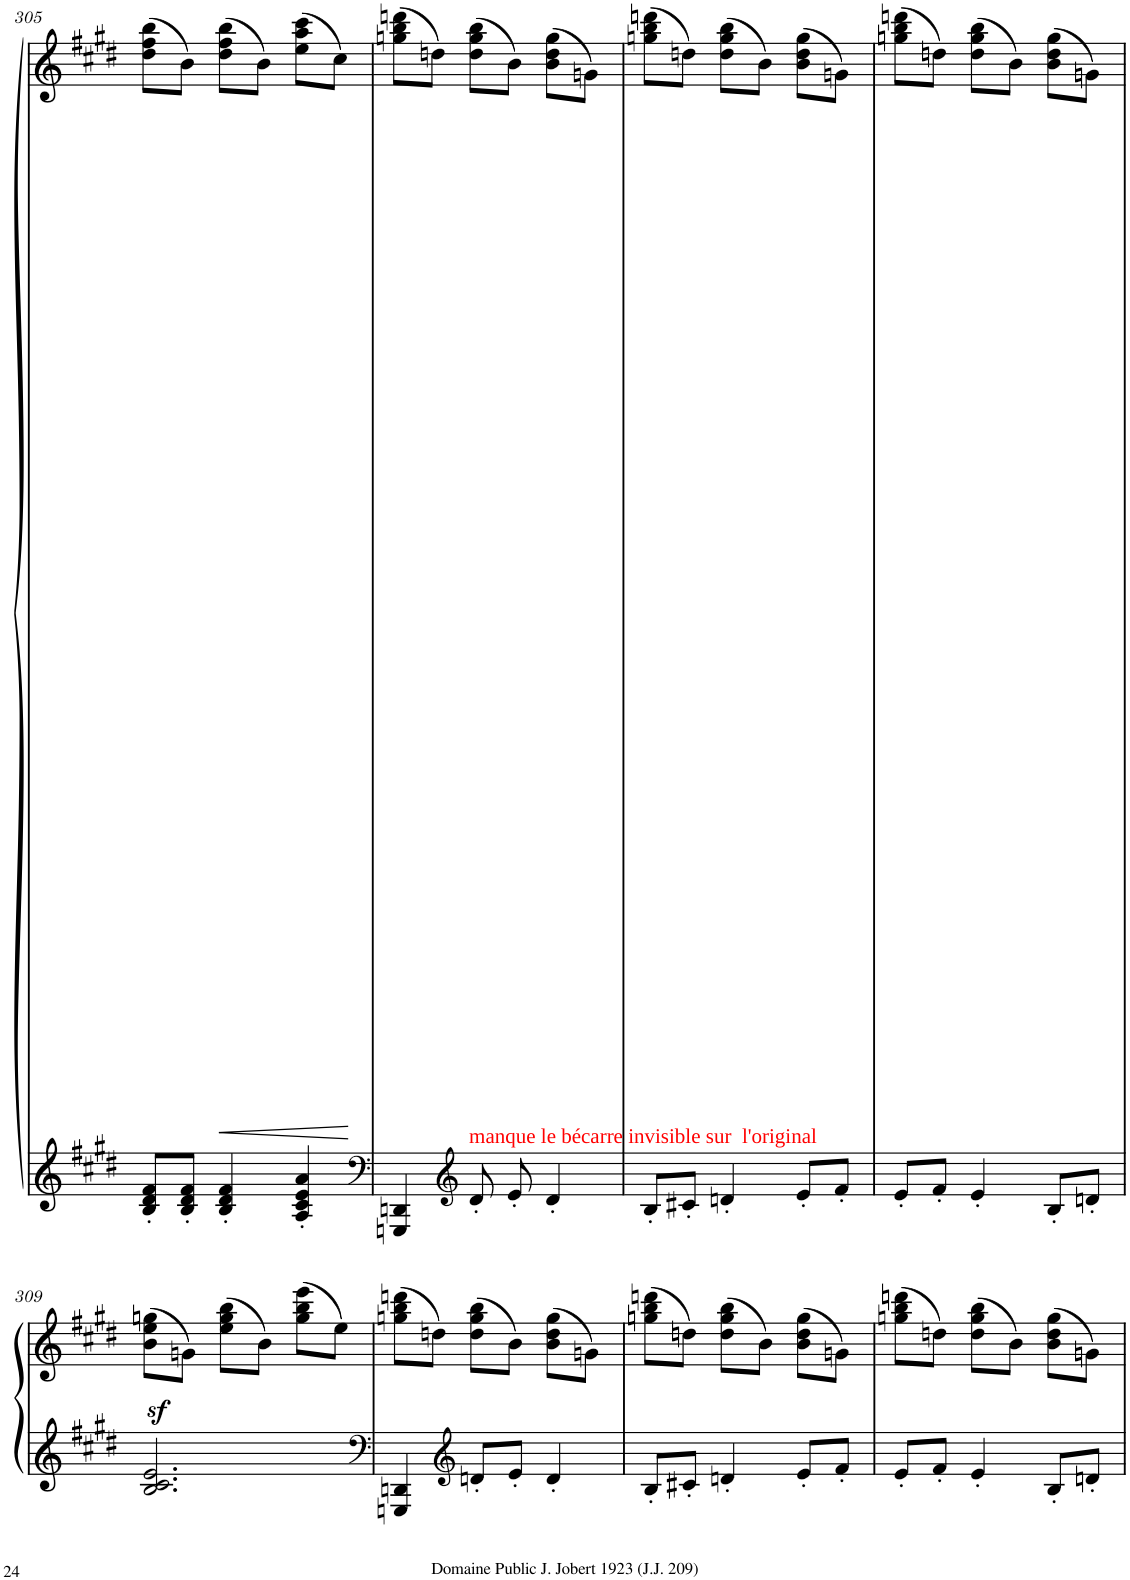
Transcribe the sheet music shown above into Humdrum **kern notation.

**kern	**kern	**dynam
*part1	*part1	*part1
*staff2	*staff1	*staff1/2
*I"Piano	*	*
*I'Pno	*	*
!!LO:PB:g=z
*clefG2	*clefG2	*
*k[f#c#g#d#]	*k[f#c#g#d#]	*
*M6/8	*M6/8	*
=305	=305	=305
8B/' 8d#/' 8f#/'L	(8dd#\ 8ff#\ 8bb\L	.
8B/' 8d#/' 8f#/'J	8b\J)	.
!	!	!LO:HP:b
4B/' 4d#/' 4f#/'	(8dd#\ 8ff#\ 8bb\L	<
.	8b\J)	.
4A/' 4c#/' 4e/' 4a/'	(8ee\ 8aa\ 8ccc#\L	.
.	8cc#\J)	[
=306	=306	=306
*clefF4	*	*
4GGGn/ 4DDn/	(8ggn\ 8bb\ 8dddn\L	.
.	8ddn\J)	.
*clefG2	*	*
!LO:TX:a:color=#FF0000:t=manque le bécarre invisible sur  l'original	!	!
8dn'/	(8dd\ 8gg\ 8bb\L	.
8e'/	8b\J)	.
4d'/	(8b\ 8dd\ 8gg\L	.
.	8gn\J)	.
=307	=307	=307
8B'/L	(8ggn\ 8bb\ 8dddn\L	.
8c#X'/J	8ddn\J)	.
4dn'/	(8dd\ 8gg\ 8bb\L	.
.	8b\J)	.
8e'/L	(8b\ 8dd\ 8gg\L	.
8f#'/J	8gn\J)	.
=308	=308	=308
8e'/L	(8ggn\ 8bb\ 8dddn\L	.
8f#'/J	8ddn\J)	.
4e'/	(8dd\ 8gg\ 8bb\L	.
.	8b\J)	.
8B'/L	(8b\ 8dd\ 8gg\L	.
8dn'/J	8gn\J)	.
!!LO:LB:g=z
=309	=309	=309
2.B/ 2.c#/ 2.e/	(8b\z< 8ee\z< 8ggn\z<L	.
.	8gn\J)	.
.	(8ee\ 8gg\ 8bb\L	.
.	8b\J)	.
.	(8gg\ 8bb\ 8eee\L	.
.	8ee\J)	.
=310	=310	=310
*clefF4	*	*
4GGGn/ 4DDn/	(8ggn\ 8bb\ 8dddn\L	.
.	8ddn\J)	.
*clefG2	*	*
8dn'/L	(8dd\ 8gg\ 8bb\L	.
8e'/J	8b\J)	.
4d'/	(8b\ 8dd\ 8gg\L	.
.	8gn\J)	.
=311	=311	=311
8B'/L	(8ggn\ 8bb\ 8dddn\L	.
8c#X'/J	8ddn\J)	.
4dn'/	(8dd\ 8gg\ 8bb\L	.
.	8b\J)	.
8e'/L	(8b\ 8dd\ 8gg\L	.
8f#'/J	8gn\J)	.
=312	=312	=312
8e'/L	(8ggn\ 8bb\ 8dddn\L	.
8f#'/J	8ddn\J)	.
4e'/	(8dd\ 8gg\ 8bb\L	.
.	8b\J)	.
8B'/L	(8b\ 8dd\ 8gg\L	.
8dn'/J	8gn\J)	.
=	=	=
*-	*-	*-
